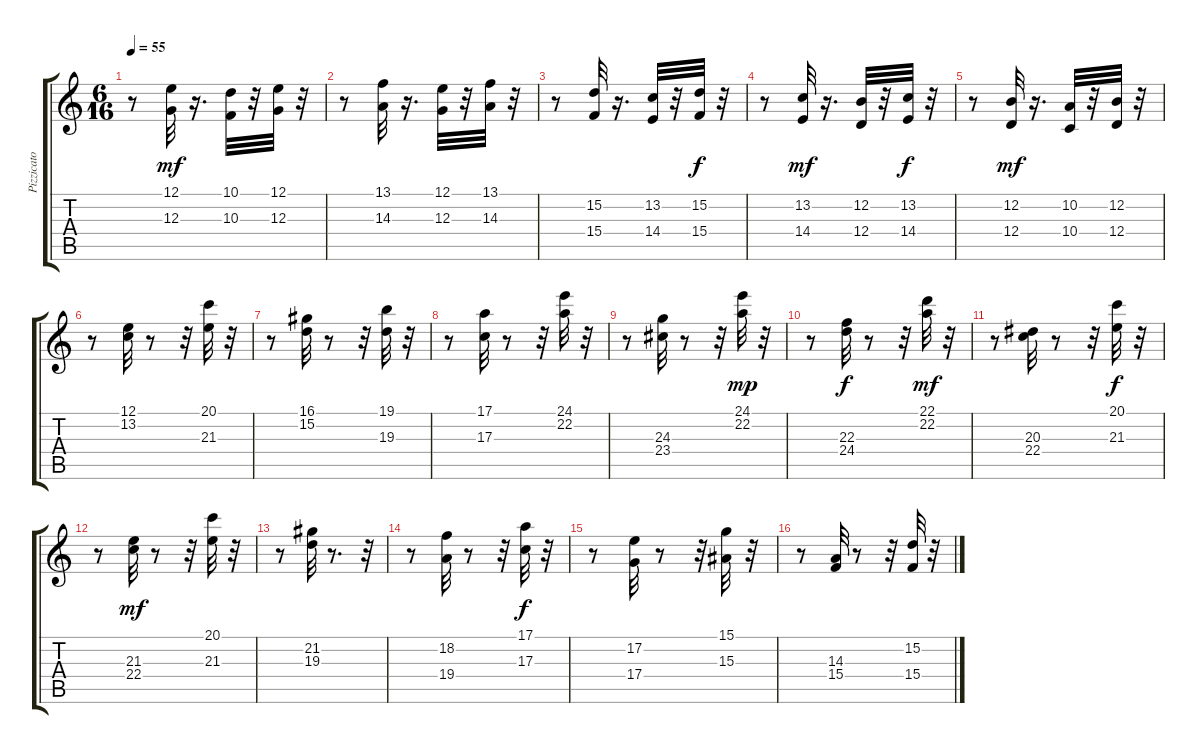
\track ("Pizzicato" "Pizzicato") {instrument orchestralharp}
\staff {score tabs}
\tuning (E4 B3 G3 D3 A2 E2) {hide}
\ts (6 16)
\tempo 55
\clef g2
\ks c
r.8{dy mf} (12.1 12.3).32 r.16{d} (10.1 10.3).32 r.32 (12.1 12.3).32 r.32 |
r.8 (13.1 14.3).32 r.16{d} (12.1 12.3).32 r.32 (13.1 14.3).32 r.32 |
r.8 (15.2 15.4).32 r.16{d} (13.2 14.4).32 r.32 (15.2 15.4).32{dy f} r.32 |
r.8 (13.2 14.4).32{dy mf} r.16{d} (12.2 12.4).32 r.32 (13.2 14.4).32{dy f} r.32 |
r.8 (12.2 12.4).32{dy mf} r.16{d} (10.2 10.4).32 r.32 (12.2 12.4).32 r.32 |
r.8 (12.1 13.2).32 r.8 r.32 (20.1 21.3).32 r.32 |
r.8 (16.1 15.2).32 r.8 r.32 (19.1 19.3).32 r.32 |
r.8 (17.1 17.3).32 r.8 r.32 (24.1 22.2).32 r.32 |
r.8 (24.3 23.4).32 r.8 r.32 (24.1 22.2).32{dy mp} r.32 |
r.8 (22.3 24.4).32{dy f} r.8 r.32 (22.1 22.2).32{dy mf} r.32 |
r.8 (20.3 22.4).32 r.8 r.32 (20.1 21.3).32{dy f} r.32 |
r.8 (21.3 22.4).32{dy mf} r.8 r.32 (20.1 21.3).32 r.32 |
r.8 (21.2 19.3).32 r.8{d} r.32 |
r.8 (18.2 19.4).32 r.8 r.32 (17.1 17.3).32{dy f} r.32 |
r.8 (17.2 17.4).32 r.8 r.32 (15.1 15.3).32 r.32 |
r.8 (14.3 15.4).32 r.8 r.32 (15.2 15.4).32 r.32
